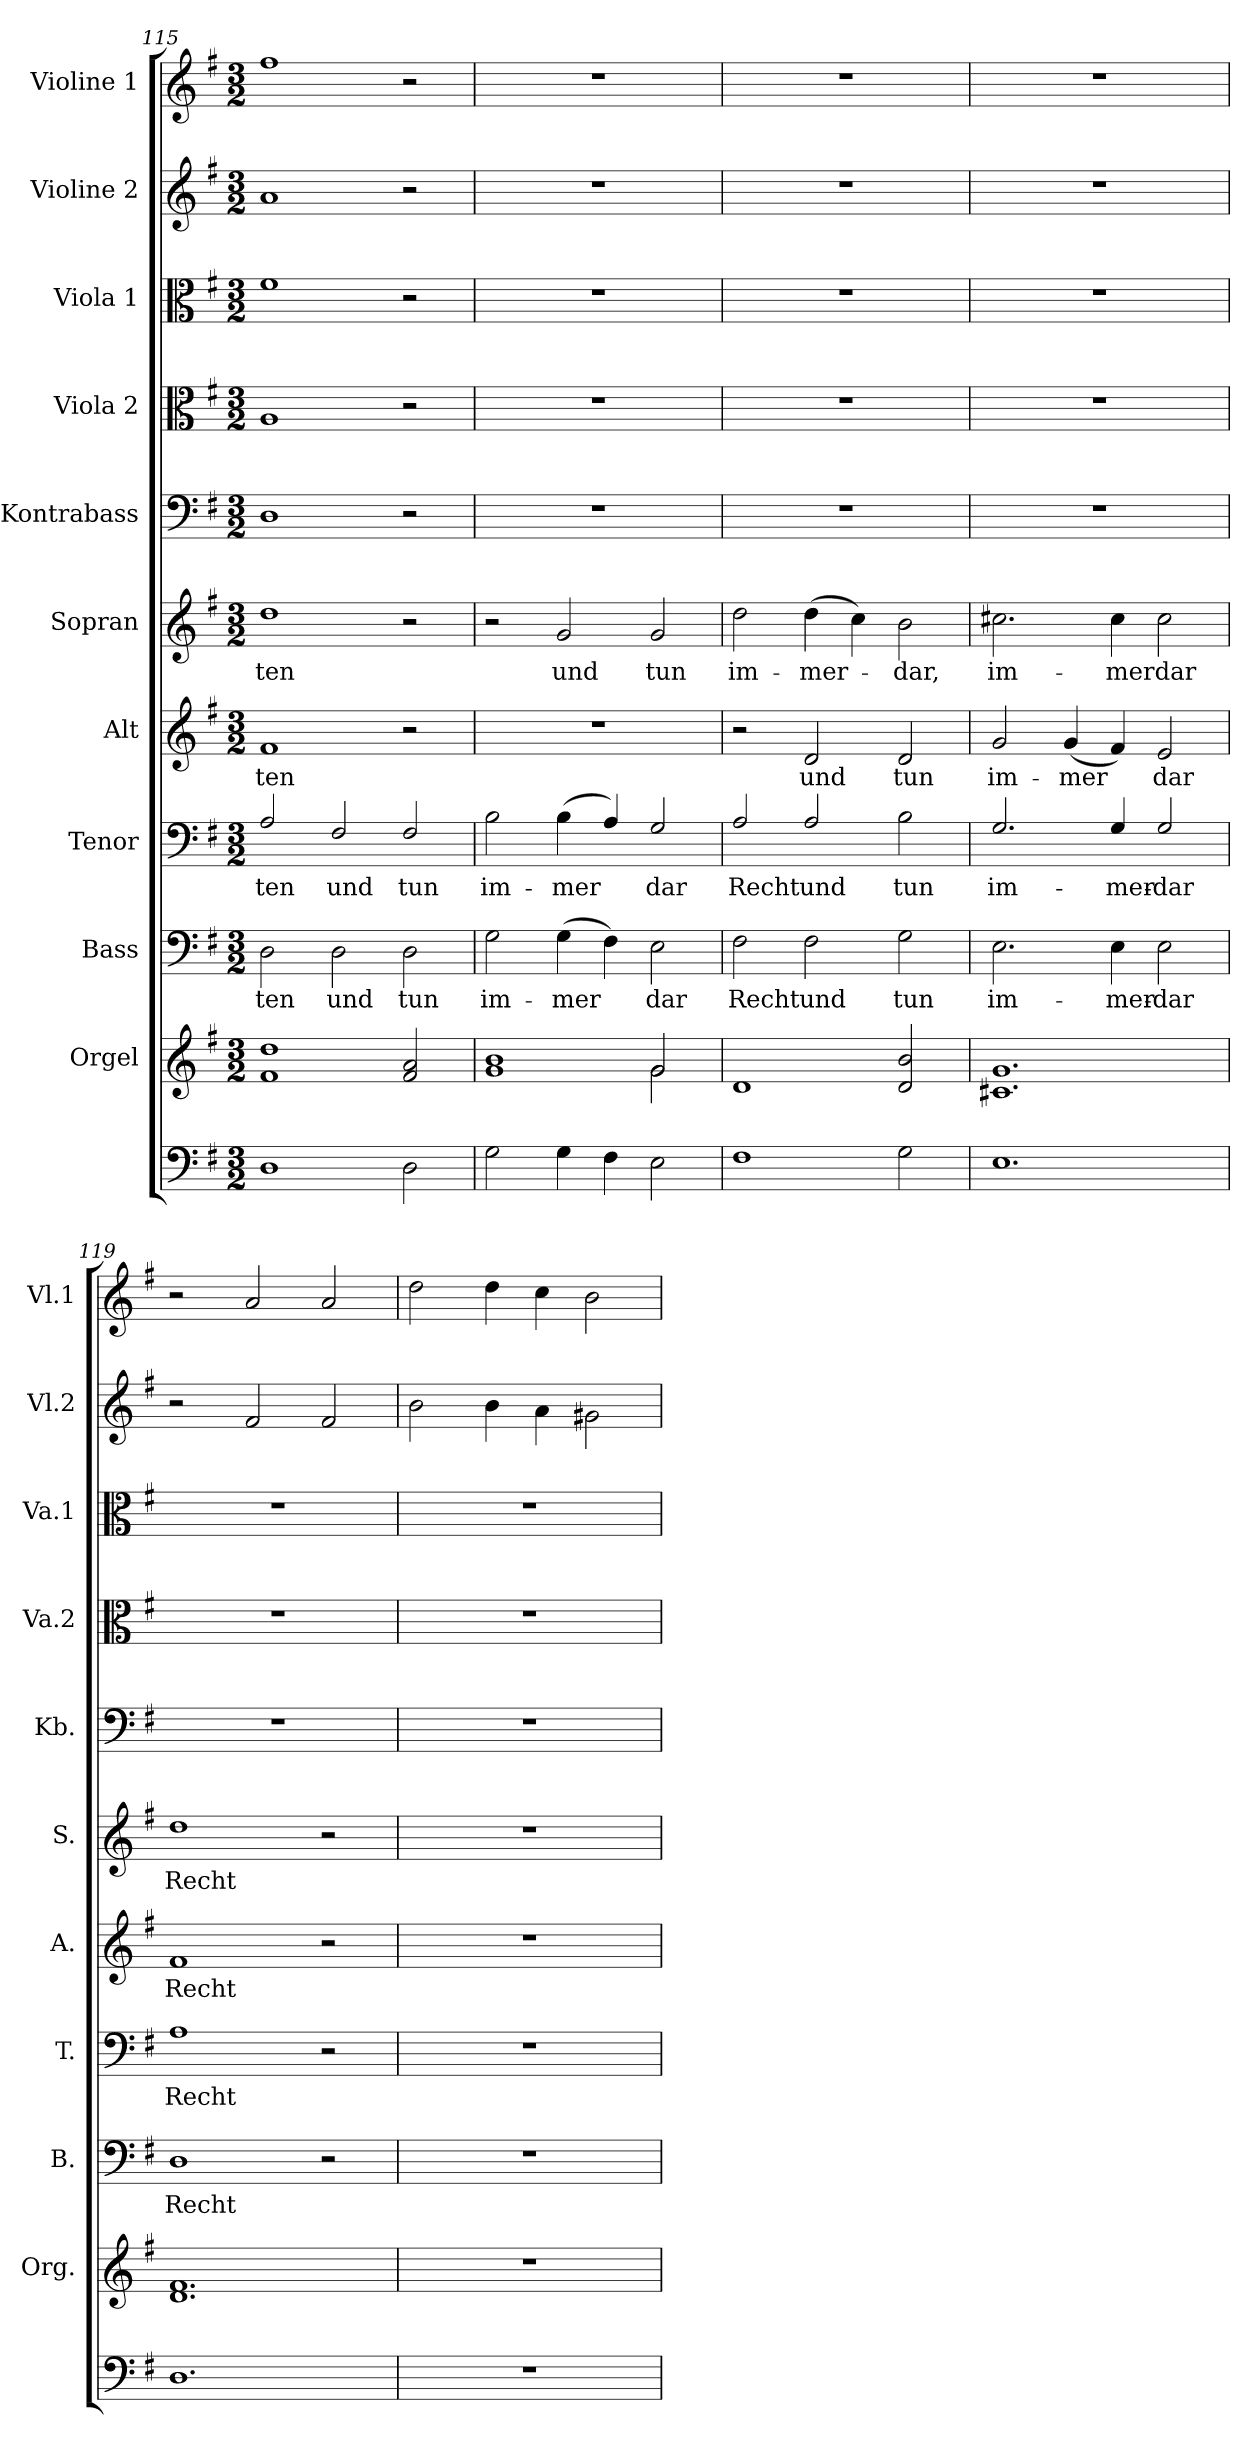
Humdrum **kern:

**kern	**kern	**kern	**text	**kern	**text	**kern	**text	**kern	**text	**kern	**kern	**kern	**kern	**kern
*part11	*part10	*part9	*part9	*part8	*part8	*part7	*part7	*part6	*part6	*part5	*part4	*part3	*part2	*part1
*staff11	*staff10	*staff9	*staff9	*staff8	*staff8	*staff7	*staff7	*staff6	*staff6	*staff5	*staff4	*staff3	*staff2	*staff1
*	*I"Orgel	*I"Bass	*	*I"Tenor	*	*I"Alt	*	*I"Sopran	*	*I"Kontrabass	*I"Viola 2	*I"Viola 1	*I"Violine 2	*I"Violine 1
*	*I'Org.	*I'B.	*	*I'T.	*	*I'A.	*	*I'S.	*	*I'Kb.	*I'Va.2	*I'Va.1	*I'Vl.2	*I'Vl.1
*clefF4	*clefG2	*clefF4	*	*clefF4	*	*clefG2	*	*clefG2	*	*clefF4	*clefC3	*clefC3	*clefG2	*clefG2
*k[f#]	*k[f#]	*k[f#]	*	*k[f#]	*	*k[f#]	*	*k[f#]	*	*k[f#]	*k[f#]	*k[f#]	*k[f#]	*k[f#]
*G:	*G:	*G:	*	*G:	*	*G:	*	*G:	*	*G:	*G:	*G:	*G:	*G:
*M3/2	*M3/2	*M3/2	*	*M3/2	*	*M3/2	*	*M3/2	*	*M3/2	*M3/2	*M3/2	*M3/2	*M3/2
=115	=115	=115	=115	=115	=115	=115	=115	=115	=115	=115	=115	=115	=115	=115
!	!	!	!LO:LY:b	!	!LO:LY:b	!	!LO:LY:b	!	!LO:LY:b	!	!	!	!	!
1D	1f# 1dd	2D\	-ten	2A/	-ten	1f#	ten	1dd	ten	1D	1A	1f#	1a	1ff#
!	!	!	!LO:LY:b	!	!LO:LY:b	!	!	!	!	!	!	!	!	!
.	.	2D\	und	2F#/	und	.	.	.	.	.	.	.	.	.
!	!	!	!LO:LY:b	!	!LO:LY:b	!	!	!	!	!	!	!	!	!
2D\	2f#/ 2a/	2D\	tun	2F#/	tun	2r	.	2r	.	2r	2r	2r	2r	2r
!!LO:PB:g=z
=116	=116	=116	=116	=116	=116	=116	=116	=116	=116	=116	=116	=116	=116	=116
*	*^	*	*	*	*	*	*	*	*	*	*	*	*	*
!	!	!	!	!LO:LY:b	!	!LO:LY:b	!	!	!	!	!	!	!	!	!
2G\	1g 1b	1ryy	2G\	im-	2B\	im-	1.r	.	2r	.	1.r	1.r	1.r	1.r	1.r
!	!	!	!	!LO:LY:b	!	!LO:LY:b	!	!	!	!LO:LY:b	!	!	!	!	!
4G\	.	.	(>4G\	-mer	(>4B\	-mer	.	.	2g/	und	.	.	.	.	.
4F#\	.	.	4F#\)	.	4A/)	.	.	.	.	.	.	.	.	.	.
!	!	!	!	!LO:LY:b	!	!LO:LY:b	!	!	!	!LO:LY:b	!	!	!	!	!
2E\	2g/	2g\	2E\	dar	2G/	dar	.	.	2g/	tun	.	.	.	.	.
=117	=117	=117	=117	=117	=117	=117	=117	=117	=117	=117	=117	=117	=117	=117	=117
!	!	!	!	!LO:LY:b	!	!LO:LY:b	!	!	!	!LO:LY:b	!	!	!	!	!
*	*v	*v	*	*	*	*	*	*	*	*	*	*	*	*	*
1F#	1d	2F#\	Recht	2A/	Recht	2r	.	2dd\	im-	1.r	1.r	1.r	1.r	1.r
!	!	!	!LO:LY:b	!	!LO:LY:b	!	!LO:LY:b	!	!LO:LY:b	!	!	!	!	!
.	.	2F#\	und	2A/	und	2d/	und	(>4dd\	-mer-	.	.	.	.	.
.	.	.	.	.	.	.	.	4cc\)	.	.	.	.	.	.
!	!	!	!LO:LY:b	!	!LO:LY:b	!	!LO:LY:b	!	!LO:LY:b	!	!	!	!	!
2G\	2d/ 2b/	2G\	tun	2B\	tun	2d/	tun	2b\	-dar,	.	.	.	.	.
=118	=118	=118	=118	=118	=118	=118	=118	=118	=118	=118	=118	=118	=118	=118
!	!	!	!LO:LY:b	!	!LO:LY:b	!	!LO:LY:b	!	!LO:LY:b	!	!	!	!	!
1.E	1.c#X 1.g	2.E\	im-	2.G/	im-	2g/	im-	2.cc#X\	im-	1.r	1.r	1.r	1.r	1.r
!	!	!	!	!	!	!	!LO:LY:b	!	!	!	!	!	!	!
.	.	.	.	.	.	(<4g/	-mer	.	.	.	.	.	.	.
!	!	!	!LO:LY:b	!	!LO:LY:b	!	!	!	!LO:LY:b	!	!	!	!	!
.	.	4E\	-mer-	4G/	-mer-	4f#/)	.	4cc#\	-mer­dar	.	.	.	.	.
!	!	!	!LO:LY:b	!	!LO:LY:b	!	!LO:LY:b	!	!	!	!	!	!	!
.	.	2E\	-dar	2G/	-dar	2e/	dar	2cc#\	.	.	.	.	.	.
=119	=119	=119	=119	=119	=119	=119	=119	=119	=119	=119	=119	=119	=119	=119
!	!	!	!LO:LY:b	!	!LO:LY:b	!	!LO:LY:b	!	!LO:LY:b	!	!	!	!	!
1.D	1.d 1.f#	1D	Recht	1A	Recht	1f#	Recht-	1dd	Recht	1.r	1.r	1.r	2r	2r
.	.	.	.	.	.	.	.	.	.	.	.	.	2f#/	2a/
.	.	2r	.	2r	.	2r	.	2r	.	.	.	.	2f#/	2a/
=120	=120	=120	=120	=120	=120	=120	=120	=120	=120	=120	=120	=120	=120	=120
1.r	1.r	1.r	.	1.r	.	1.r	.	1.r	.	1.r	1.r	1.r	2b\	2dd\
.	.	.	.	.	.	.	.	.	.	.	.	.	4b\	4dd\
.	.	.	.	.	.	.	.	.	.	.	.	.	4a\	4cc\
.	.	.	.	.	.	.	.	.	.	.	.	.	2g#X\	2b\
=	=	=	=	=	=	=	=	=	=	=	=	=	=	=
*-	*-	*-	*-	*-	*-	*-	*-	*-	*-	*-	*-	*-	*-	*-
